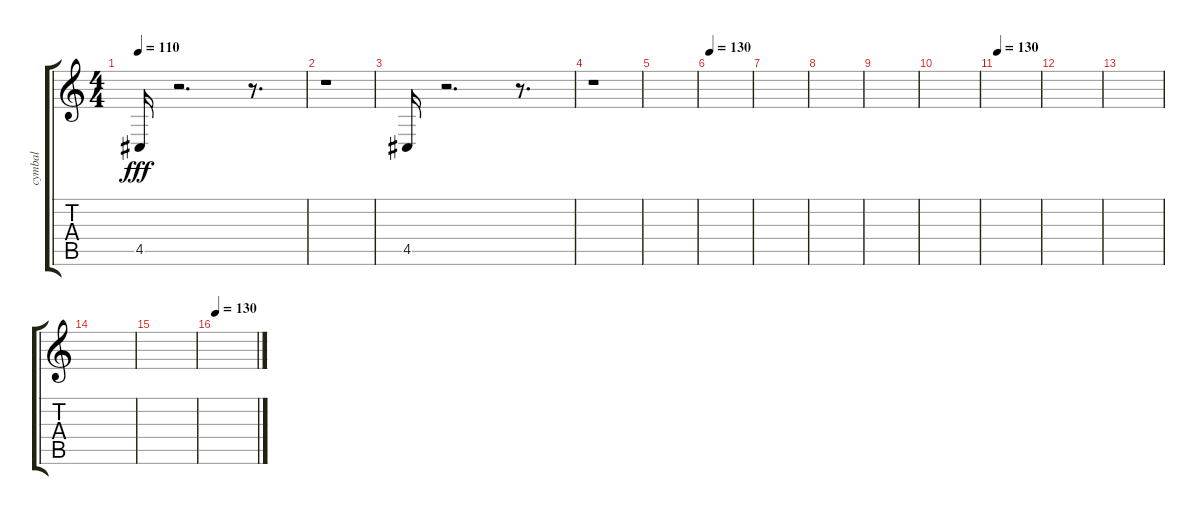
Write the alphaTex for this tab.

\track ("cymbal" "cymbal") {instrument reversecymbal}
\staff {score tabs}
\tuning (E4 B3 G3 D3 A2 E2) {hide}
\ts (4 4)
\tempo 110
\clef g2
\ks c
4.5.16{dy fff} r.2{d} r.8{d} |
r.1 |
4.5.16 r.2{d} r.8{d} |
r.1 |
|
\tempo 130
|
|
|
|
|
\tempo 130
|
|
|
|
|
\tempo 130
